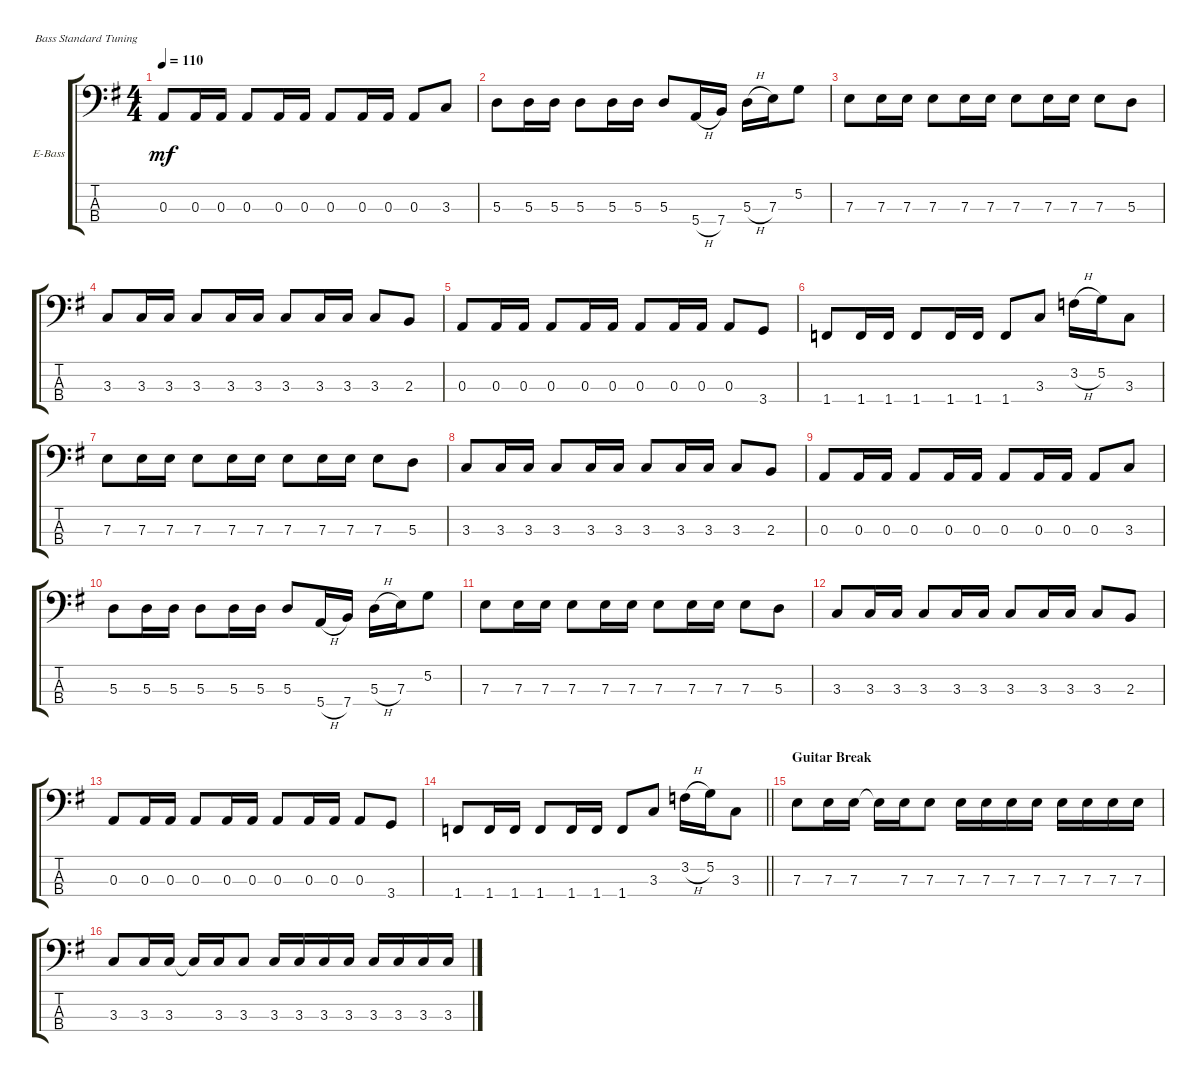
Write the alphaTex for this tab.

\bracketExtendMode groupsimilarinstruments
\firstSystemTrackNameOrientation horizontal
\otherSystemsTrackNameOrientation horizontal
\track ("Бас" "E-Bass") {instrument electricbassfinger}
\staff {score tabs}
\tuning (G2 D2 A1 E1)
\ts (4 4)
\tempo 110
\clef f4
\ks eminor
0.3.8{dy mf} 0.3.16 0.3.16 0.3.8 0.3.16 0.3.16 0.3.8 0.3.16 0.3.16 0.3.8 3.3.8 |
5.3.8 5.3.16 5.3.16 5.3.8 5.3.16 5.3.16 5.3.8 5.4{h}.16 7.4.16 5.3{h}.16 7.3.16 5.2.8 |
7.3.8 7.3.16 7.3.16 7.3.8 7.3.16 7.3.16 7.3.8 7.3.16 7.3.16 7.3.8 5.3.8 |
3.3.8 3.3.16 3.3.16 3.3.8 3.3.16 3.3.16 3.3.8 3.3.16 3.3.16 3.3.8 2.3.8 |
0.3.8 0.3.16 0.3.16 0.3.8 0.3.16 0.3.16 0.3.8 0.3.16 0.3.16 0.3.8 3.4.8 |
1.4.8 1.4.16 1.4.16 1.4.8 1.4.16 1.4.16 1.4.8 3.3.8 3.2{h}.16 5.2.16 3.3.8 |
7.3.8 7.3.16 7.3.16 7.3.8 7.3.16 7.3.16 7.3.8 7.3.16 7.3.16 7.3.8 5.3.8 |
3.3.8 3.3.16 3.3.16 3.3.8 3.3.16 3.3.16 3.3.8 3.3.16 3.3.16 3.3.8 2.3.8 |
0.3.8 0.3.16 0.3.16 0.3.8 0.3.16 0.3.16 0.3.8 0.3.16 0.3.16 0.3.8 3.3.8 |
5.3.8 5.3.16 5.3.16 5.3.8 5.3.16 5.3.16 5.3.8 5.4{h}.16 7.4.16 5.3{h}.16 7.3.16 5.2.8 |
7.3.8 7.3.16 7.3.16 7.3.8 7.3.16 7.3.16 7.3.8 7.3.16 7.3.16 7.3.8 5.3.8 |
3.3.8 3.3.16 3.3.16 3.3.8 3.3.16 3.3.16 3.3.8 3.3.16 3.3.16 3.3.8 2.3.8 |
0.3.8 0.3.16 0.3.16 0.3.8 0.3.16 0.3.16 0.3.8 0.3.16 0.3.16 0.3.8 3.4.8 |
\barLineRight lightlight
1.4.8 1.4.16 1.4.16 1.4.8 1.4.16 1.4.16 1.4.8 3.3.8 3.2{h}.16 5.2.16 3.3.8 |
\section ("" "Guitar Break")
7.3.8 7.3.16 7.3.16 7.3{t}.16 7.3.16 7.3.8 7.3.16 7.3.16 7.3.16 7.3.16 7.3.16 7.3.16 7.3.16 7.3.16 |
3.3.8 3.3.16 3.3.16 3.3{t}.16 3.3.16 3.3.8 3.3.16 3.3.16 3.3.16 3.3.16 3.3.16 3.3.16 3.3.16 3.3.16
